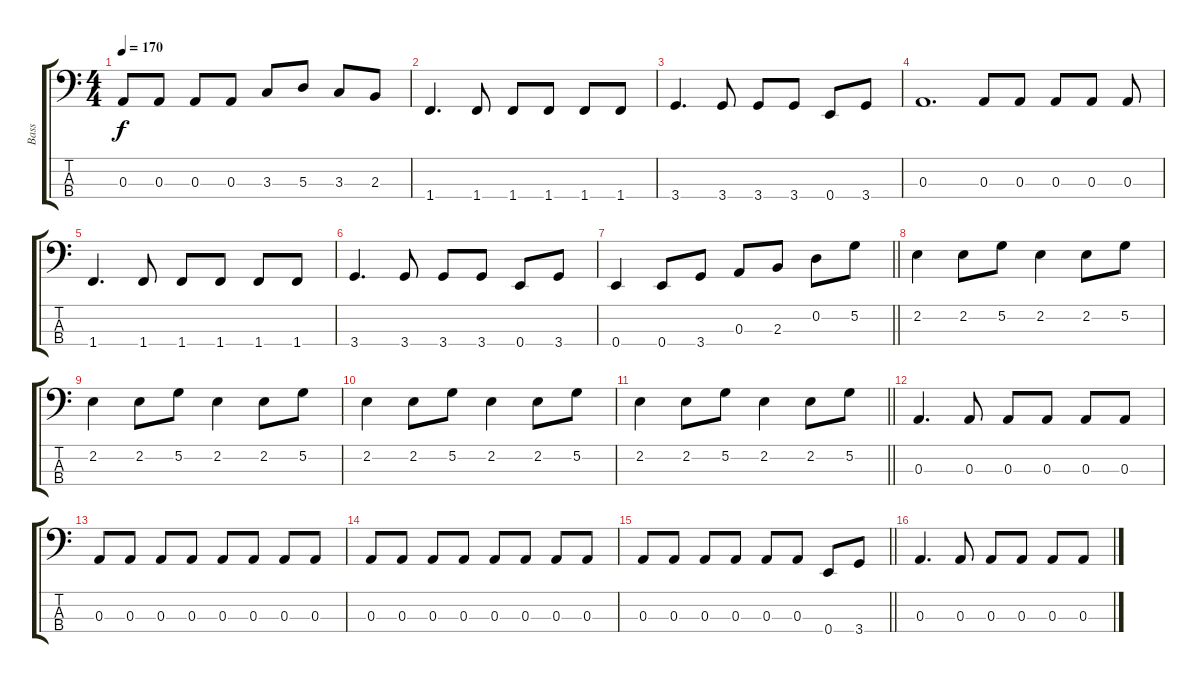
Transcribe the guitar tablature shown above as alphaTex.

\track ("Bass" "Bass") {instrument electricbassfinger}
\staff {score tabs}
\tuning (G2 D2 A1 E1) {hide}
\ts (4 4)
\tempo 170
\clef f4
\ks c
0.3.8{dy f} 0.3.8 0.3.8 0.3.8 3.3.8 5.3.8 3.3.8 2.3.8 |
1.4.4{d} 1.4.8 1.4.8 1.4.8 1.4.8 1.4.8 |
3.4.4{d} 3.4.8 3.4.8 3.4.8 0.4.8 3.4.8 |
0.3.1{d} 0.3.8 0.3.8 0.3.8 0.3.8 0.3.8 |
1.4.4{d} 1.4.8 1.4.8 1.4.8 1.4.8 1.4.8 |
3.4.4{d} 3.4.8 3.4.8 3.4.8 0.4.8 3.4.8 |
\barLineRight lightlight
0.4.4 0.4.8 3.4.8 0.3.8 2.3.8 0.2.8 5.2.8 |
2.2.4 2.2.8 5.2.8 2.2.4 2.2.8 5.2.8 |
2.2.4 2.2.8 5.2.8 2.2.4 2.2.8 5.2.8 |
2.2.4 2.2.8 5.2.8 2.2.4 2.2.8 5.2.8 |
\barLineRight lightlight
2.2.4 2.2.8 5.2.8 2.2.4 2.2.8 5.2.8 |
0.3.4{d} 0.3.8 0.3.8 0.3.8 0.3.8 0.3.8 |
0.3.8 0.3.8 0.3.8 0.3.8 0.3.8 0.3.8 0.3.8 0.3.8 |
0.3.8 0.3.8 0.3.8 0.3.8 0.3.8 0.3.8 0.3.8 0.3.8 |
\barLineRight lightlight
0.3.8 0.3.8 0.3.8 0.3.8 0.3.8 0.3.8 0.4.8 3.4.8 |
0.3.4{d} 0.3.8 0.3.8 0.3.8 0.3.8 0.3.8
